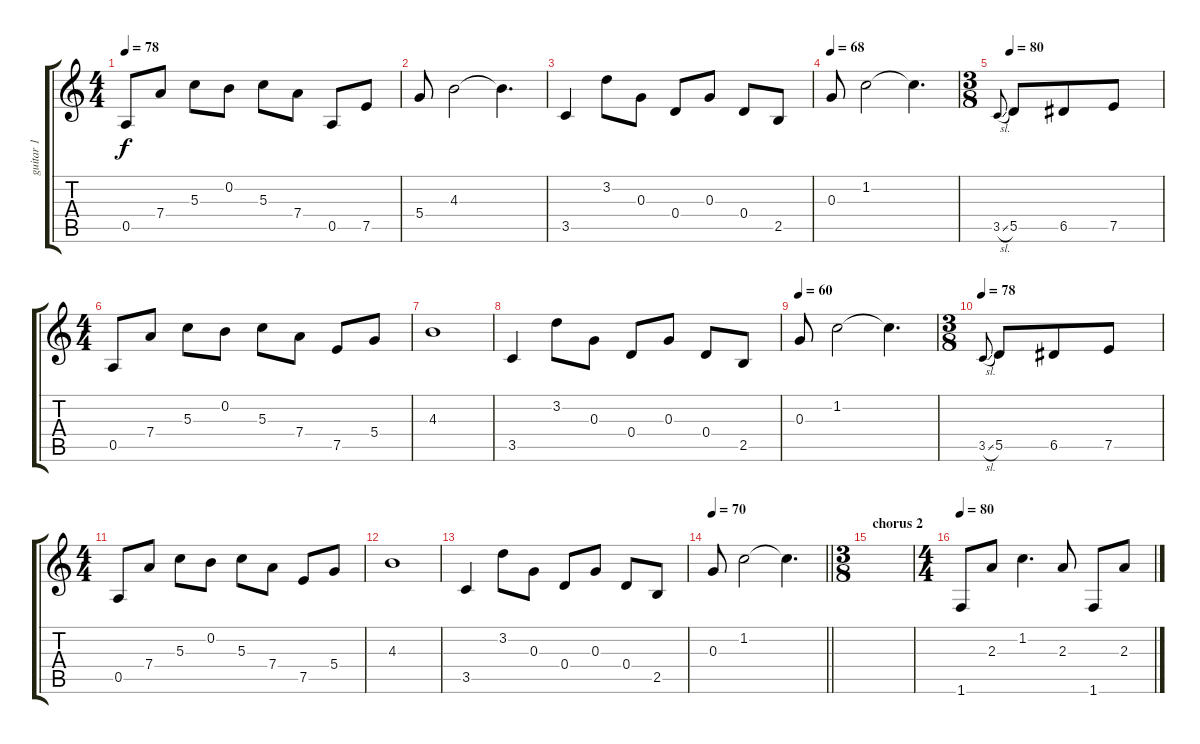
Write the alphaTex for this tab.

\track ("guitar 1" "guitar 1") {instrument acousticguitarnylon}
\staff {score tabs}
\tuning (E4 B3 G3 D3 A2 E2) {hide}
\ts (4 4)
\tempo 78
\clef g2
\ks c
0.5.8{dy f} 7.4.8 5.3.8 0.2.8 5.3.8 7.4.8 0.5.8 7.5.8 |
5.4.8 4.3.2 4.3{t}.4{d} |
3.5.4 3.2.8 0.3.8 0.4.8 0.3.8 0.4.8 2.5.8 |
\tempo 68
0.3.8 1.2.2 1.2{t}.4{d} |
\ts (3 8)
\tempo (80 0.08333333333333333)
3.5{sl}.8{gr onbeat} 5.5.8 6.5.8 7.5.8 |
\ts (4 4)
0.5.8 7.4.8 5.3.8 0.2.8 5.3.8 7.4.8 7.5.8 5.4.8 |
4.3.1 |
3.5.4 3.2.8 0.3.8 0.4.8 0.3.8 0.4.8 2.5.8 |
\tempo 60
0.3.8 1.2.2 1.2{t}.4{d} |
\ts (3 8)
\tempo 78
3.5{sl}.8{gr onbeat} 5.5.8 6.5.8 7.5.8 |
\ts (4 4)
0.5.8 7.4.8 5.3.8 0.2.8 5.3.8 7.4.8 7.5.8 5.4.8 |
4.3.1 |
3.5.4 3.2.8 0.3.8 0.4.8 0.3.8 0.4.8 2.5.8 |
\tempo 70
\barLineRight lightlight
0.3.8 1.2.2 1.2{t}.4{d} |
\ts (3 8)
\section ("" "chorus 2")
|
\ts (4 4)
\tempo 80
1.6.8 2.3.8 1.2.4{d} 2.3.8 1.6.8 2.3.8
